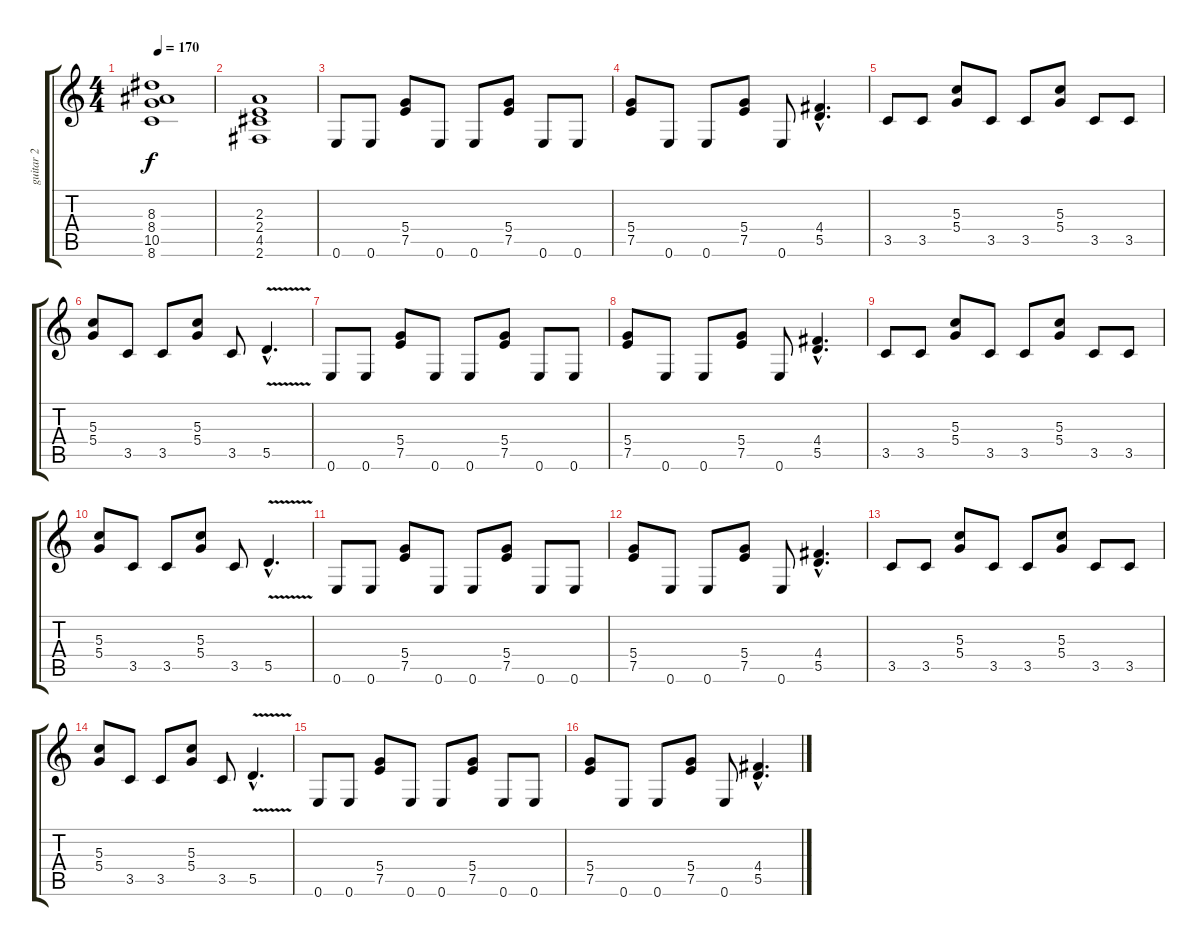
\track ("guitar 2" "guitar 2") {instrument distortionguitar}
\staff {score tabs}
\tuning (E4 B3 G3 D3 A2 E2) {hide}
\ts (4 4)
\tempo 170
\clef g2
\ks c
(8.3 8.4 10.5 8.6).1{dy f} |
(2.3 2.4 4.5 2.6).1 |
0.6.8 0.6.8 (5.4 7.5).8 0.6.8 0.6.8 (5.4 7.5).8 0.6.8 0.6.8 |
(5.4 7.5).8 0.6.8 0.6.8 (5.4 7.5).8 0.6.8 (4.4{hac} 5.5{hac}).4{d} |
3.5.8 3.5.8 (5.3 5.4).8 3.5.8 3.5.8 (5.3 5.4).8 3.5.8 3.5.8 |
(5.3 5.4).8 3.5.8 3.5.8 (5.3 5.4).8 3.5.8 5.5{v hac}.4{d} |
0.6.8 0.6.8 (5.4 7.5).8 0.6.8 0.6.8 (5.4 7.5).8 0.6.8 0.6.8 |
(5.4 7.5).8 0.6.8 0.6.8 (5.4 7.5).8 0.6.8 (4.4{hac} 5.5{hac}).4{d} |
3.5.8 3.5.8 (5.3 5.4).8 3.5.8 3.5.8 (5.3 5.4).8 3.5.8 3.5.8 |
(5.3 5.4).8 3.5.8 3.5.8 (5.3 5.4).8 3.5.8 5.5{v hac}.4{d} |
0.6.8 0.6.8 (5.4 7.5).8 0.6.8 0.6.8 (5.4 7.5).8 0.6.8 0.6.8 |
(5.4 7.5).8 0.6.8 0.6.8 (5.4 7.5).8 0.6.8 (4.4{hac} 5.5{hac}).4{d} |
3.5.8 3.5.8 (5.3 5.4).8 3.5.8 3.5.8 (5.3 5.4).8 3.5.8 3.5.8 |
(5.3 5.4).8 3.5.8 3.5.8 (5.3 5.4).8 3.5.8 5.5{v hac}.4{d} |
0.6.8 0.6.8 (5.4 7.5).8 0.6.8 0.6.8 (5.4 7.5).8 0.6.8 0.6.8 |
(5.4 7.5).8 0.6.8 0.6.8 (5.4 7.5).8 0.6.8 (4.4{hac} 5.5{hac}).4{d}
